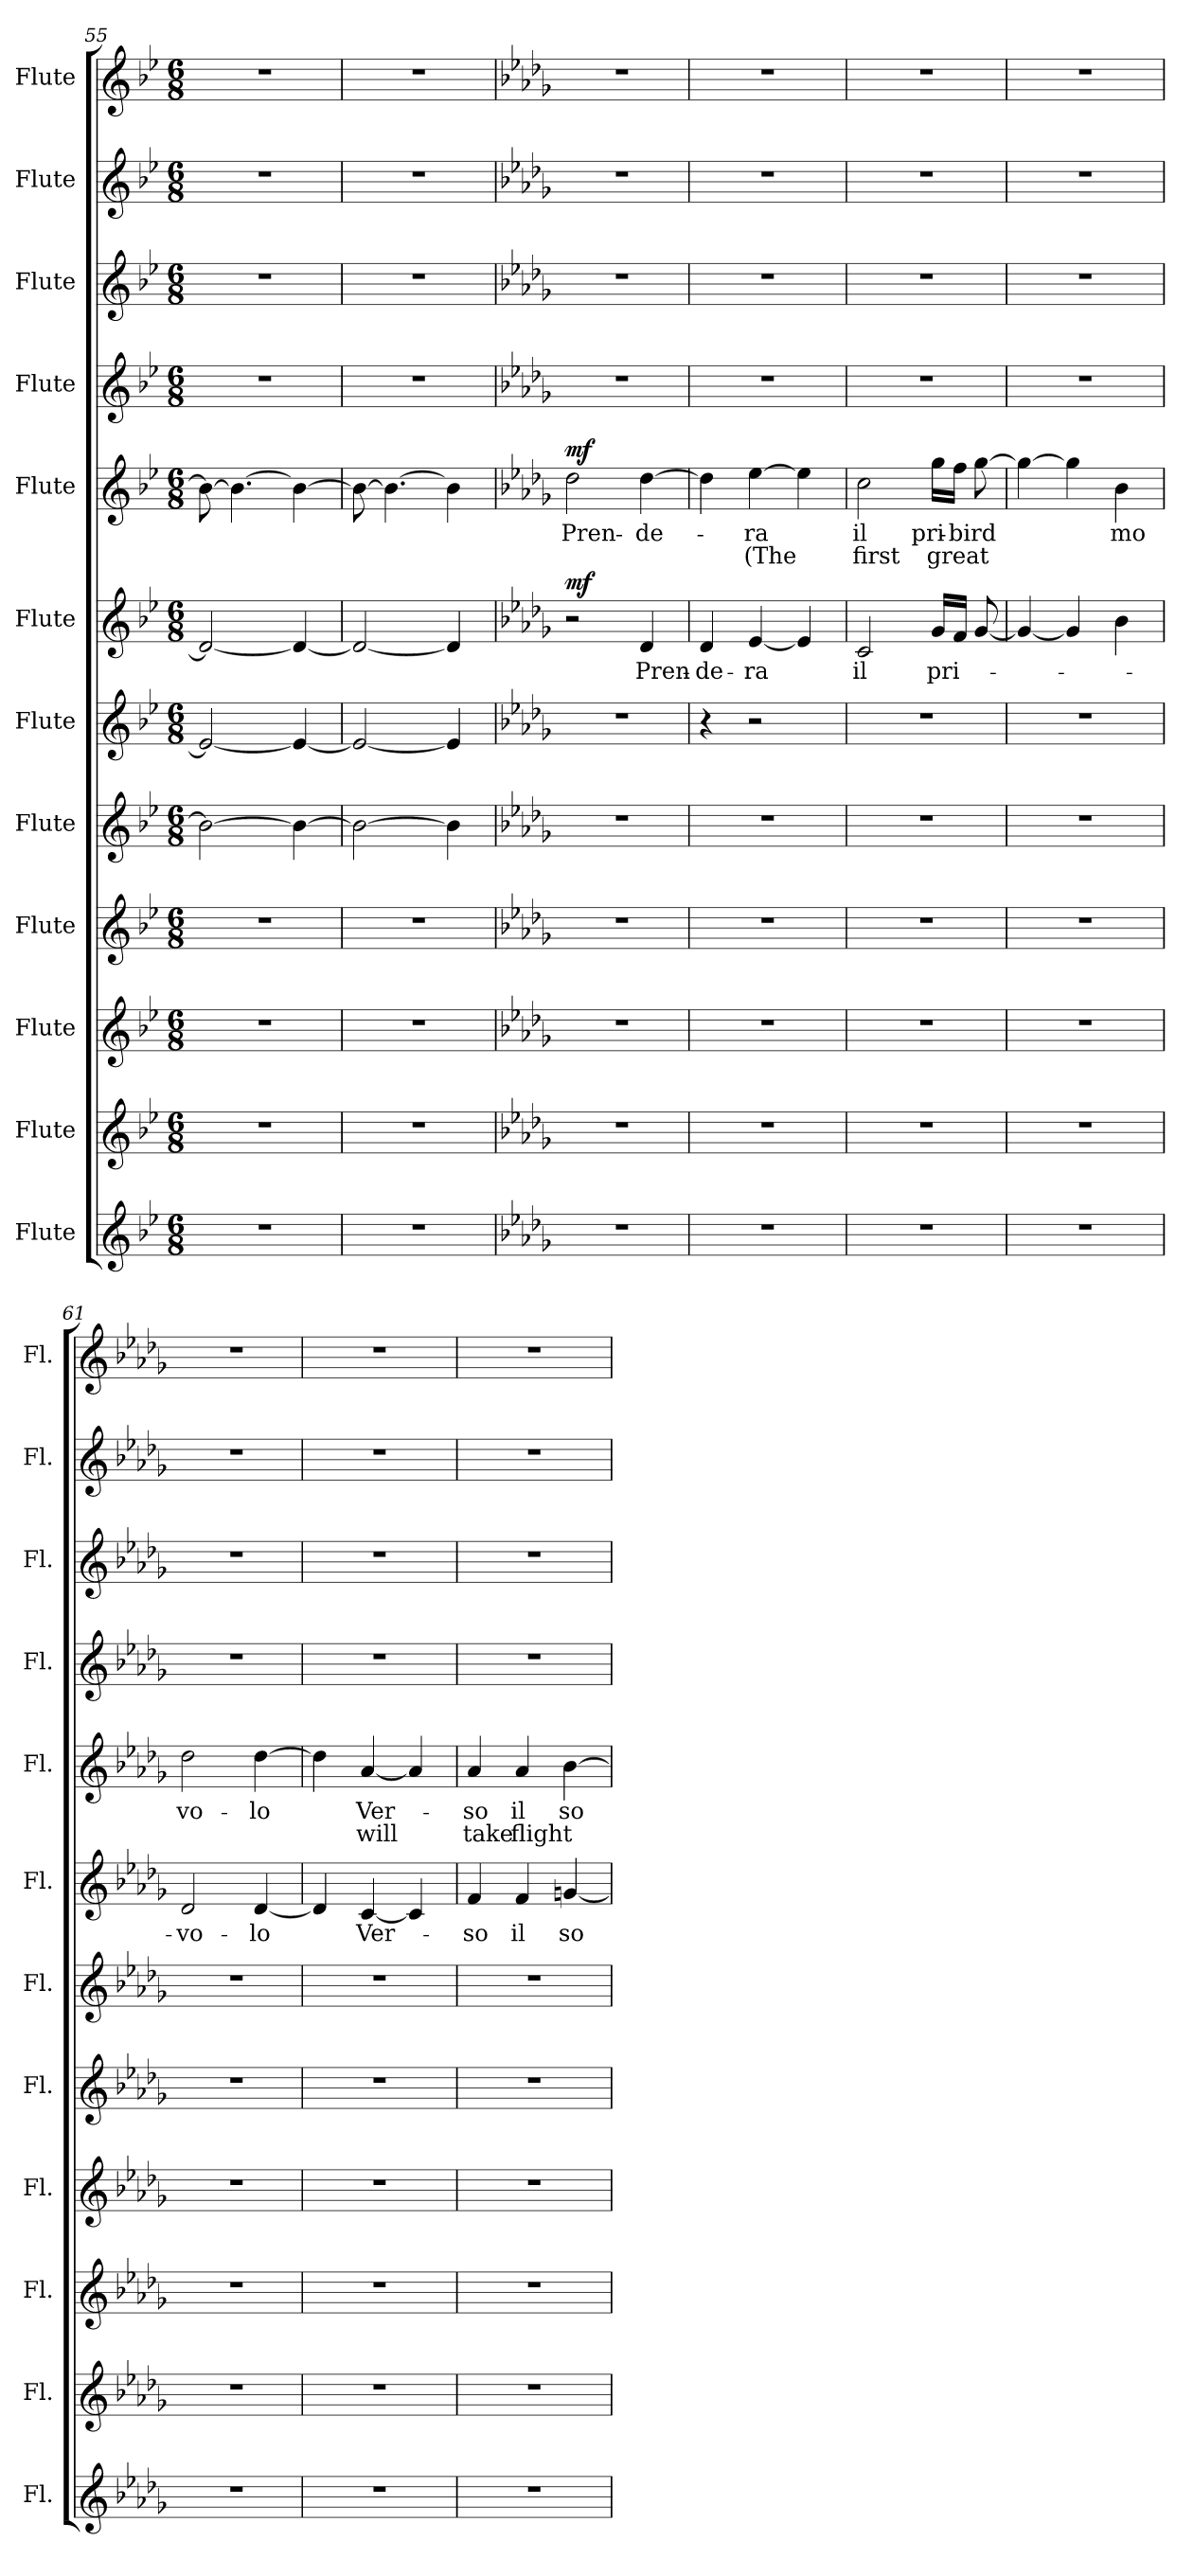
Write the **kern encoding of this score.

**kern	**kern	**kern	**kern	**kern	**kern	**kern	**text	**dynam	**kern	**text	**text	**dynam	**kern	**kern	**kern	**kern
*part12	*part11	*part10	*part9	*part8	*part7	*part6	*part6	*part6	*part5	*part5	*part5	*part5	*part4	*part3	*part2	*part1
*staff12	*staff11	*staff10	*staff9	*staff8	*staff7	*staff6	*staff6	*staff6	*staff5	*staff5	*staff5	*staff5	*staff4	*staff3	*staff2	*staff1
*I"Flute	*I"Flute	*I"Flute	*I"Flute	*I"Flute	*I"Flute	*I"Flute	*	*	*I"Flute	*	*	*	*I"Flute	*I"Flute	*I"Flute	*I"Flute
*I'Fl.	*I'Fl.	*I'Fl.	*I'Fl.	*I'Fl.	*I'Fl.	*I'Fl.	*	*	*I'Fl.	*	*	*	*I'Fl.	*I'Fl.	*I'Fl.	*I'Fl.
*clefG2	*clefG2	*clefG2	*clefG2	*clefG2	*clefG2	*clefG2	*	*	*clefG2	*	*	*	*clefG2	*clefG2	*clefG2	*clefG2
*k[b-e-]	*k[b-e-]	*k[b-e-]	*k[b-e-]	*k[b-e-]	*k[b-e-]	*k[b-e-]	*	*	*k[b-e-]	*	*	*	*k[b-e-]	*k[b-e-]	*k[b-e-]	*k[b-e-]
*M6/8	*M6/8	*M6/8	*M6/8	*M6/8	*M6/8	*M6/8	*	*	*M6/8	*	*	*	*M6/8	*M6/8	*M6/8	*M6/8
=55	=55	=55	=55	=55	=55	=55	=55	=55	=55	=55	=55	=55	=55	=55	=55	=55
2.r	2.r	2.r	2.r	2b-\_	2e-/_	2d/_	.	.	8b-\_	.	.	.	2.r	2.r	2.r	2.r
.	.	.	.	.	.	.	.	.	4.b-\_	.	.	.	.	.	.	.
.	.	.	.	4b-\_	4e-/_	4d/_	.	.	4b-\_	.	.	.	.	.	.	.
=56	=56	=56	=56	=56	=56	=56	=56	=56	=56	=56	=56	=56	=56	=56	=56	=56
2.r	2.r	2.r	2.r	2b-\_	2e-/_	2d/_	.	.	8b-\_	.	.	.	2.r	2.r	2.r	2.r
.	.	.	.	.	.	.	.	.	4.b-\_	.	.	.	.	.	.	.
.	.	.	.	4b-\]	4e-/]	4d/]	.	.	4b-\]	.	.	.	.	.	.	.
=57	=57	=57	=57	=57	=57	=57	=57	=57	=57	=57	=57	=57	=57	=57	=57	=57
*k[b-e-a-d-g-]	*k[b-e-a-d-g-]	*k[b-e-a-d-g-]	*k[b-e-a-d-g-]	*k[b-e-a-d-g-]	*k[b-e-a-d-g-]	*k[b-e-a-d-g-]	*	*	*k[b-e-a-d-g-]	*	*	*	*k[b-e-a-d-g-]	*k[b-e-a-d-g-]	*k[b-e-a-d-g-]	*k[b-e-a-d-g-]
!	!	!	!	!	!	!	!	!LO:DY:b	!	!	!	!LO:DY:b	!	!	!	!
2.r	2.r	2.r	2.r	2.r	2.r	2r	.	mf	2dd-\	Pren-	.	mf	2.r	2.r	2.r	2.r
.	.	.	.	.	.	4d-/	Pren-	.	[4dd-\	-de-	.	.	.	.	.	.
=58	=58	=58	=58	=58	=58	=58	=58	=58	=58	=58	=58	=58	=58	=58	=58	=58
2.r	2.r	2.r	2.r	2.r	4r	4d-/	-de-	.	4dd-\]	.	.	.	2.r	2.r	2.r	2.r
.	.	.	.	.	2r	[4e-/	-ra	.	[4ee-\	-ra	(The	.	.	.	.	.
.	.	.	.	.	.	4e-/]	.	.	4ee-\]	.	.	.	.	.	.	.
!!LO:PB:g=z
=59	=59	=59	=59	=59	=59	=59	=59	=59	=59	=59	=59	=59	=59	=59	=59	=59
2.r	2.r	2.r	2.r	2.r	2.r	2c/	il	.	2cc\	il	first	.	2.r	2.r	2.r	2.r
.	.	.	.	.	.	16g-/LL	pri-	.	16gg-\LL	pri-	great	.	.	.	.	.
.	.	.	.	.	.	16f/JJ	.	.	16ff\JJ	bird	.	.	.	.	.	.
.	.	.	.	.	.	[8g-/	.	.	[8gg-\	.	.	.	.	.	.	.
=60	=60	=60	=60	=60	=60	=60	=60	=60	=60	=60	=60	=60	=60	=60	=60	=60
2.r	2.r	2.r	2.r	2.r	2.r	4g-/_	.	.	4gg-\_	.	.	.	2.r	2.r	2.r	2.r
.	.	.	.	.	.	4g-/]	.	.	4gg-\]	.	.	.	.	.	.	.
.	.	.	.	.	.	4b-\	.	.	4b-\	-mo	.	.	.	.	.	.
=61	=61	=61	=61	=61	=61	=61	=61	=61	=61	=61	=61	=61	=61	=61	=61	=61
2.r	2.r	2.r	2.r	2.r	2.r	2d-/	vo-	.	2dd-\	vo-	.	.	2.r	2.r	2.r	2.r
.	.	.	.	.	.	[4d-/	-lo	.	[4dd-\	-lo	.	.	.	.	.	.
=62	=62	=62	=62	=62	=62	=62	=62	=62	=62	=62	=62	=62	=62	=62	=62	=62
2.r	2.r	2.r	2.r	2.r	2.r	4d-/]	.	.	4dd-\]	.	.	.	2.r	2.r	2.r	2.r
.	.	.	.	.	.	[4c/	Ver-	.	[4a-/	Ver-	will	.	.	.	.	.
.	.	.	.	.	.	4c/]	.	.	4a-/]	.	.	.	.	.	.	.
=63	=63	=63	=63	=63	=63	=63	=63	=63	=63	=63	=63	=63	=63	=63	=63	=63
2.r	2.r	2.r	2.r	2.r	2.r	4f/	-so	.	4a-/	-so	take	.	2.r	2.r	2.r	2.r
.	.	.	.	.	.	4f/	il	.	4a-/	il	flight	.	.	.	.	.
.	.	.	.	.	.	[4gn/	so-	.	[4b-\	so-	.	.	.	.	.	.
=	=	=	=	=	=	=	=	=	=	=	=	=	=	=	=	=
*-	*-	*-	*-	*-	*-	*-	*-	*-	*-	*-	*-	*-	*-	*-	*-	*-
